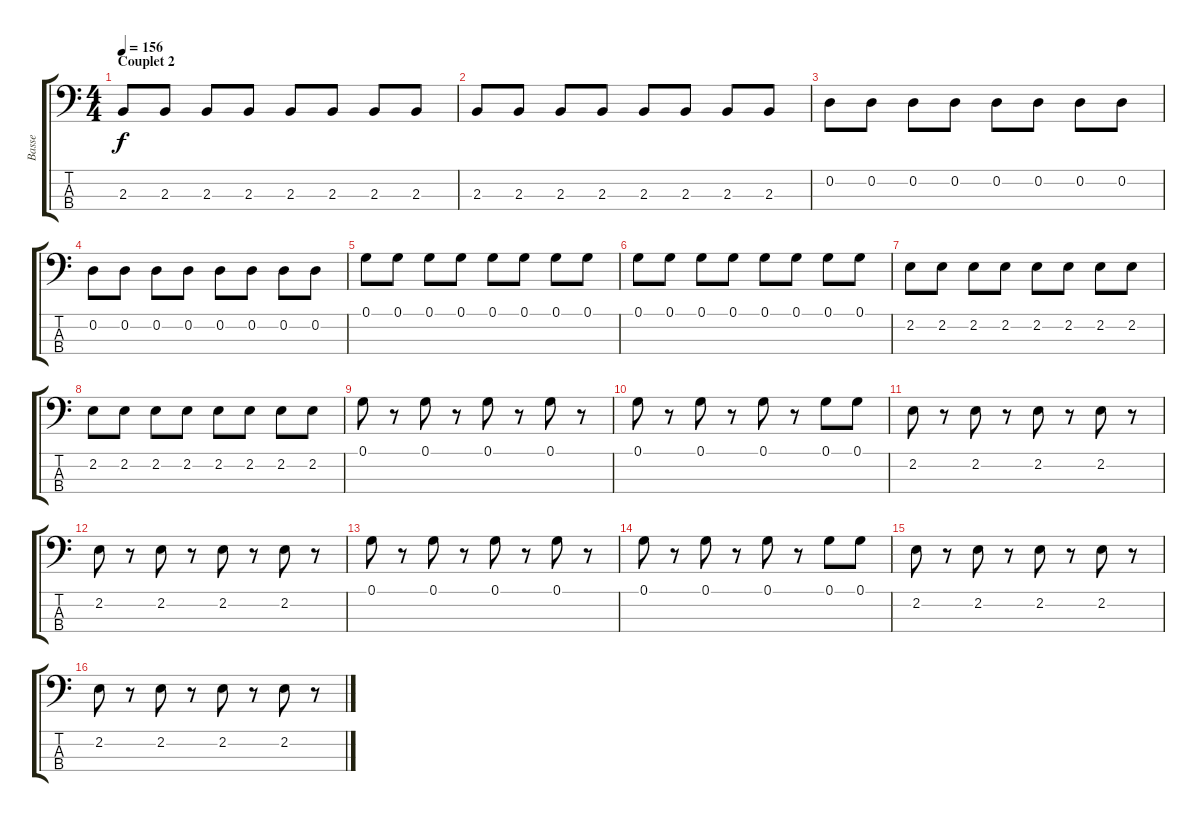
\track ("Basse" "Basse") {instrument electricbasspick}
\staff {score tabs}
\tuning (G2 D2 A1 E1) {hide}
\ts (4 4)
\section ("" "Couplet 2")
\tempo 156
\clef f4
\ks c
2.3.8{dy f} 2.3.8 2.3.8 2.3.8 2.3.8 2.3.8 2.3.8 2.3.8 |
2.3.8 2.3.8 2.3.8 2.3.8 2.3.8 2.3.8 2.3.8 2.3.8 |
0.2.8 0.2.8 0.2.8 0.2.8 0.2.8 0.2.8 0.2.8 0.2.8 |
0.2.8 0.2.8 0.2.8 0.2.8 0.2.8 0.2.8 0.2.8 0.2.8 |
0.1.8 0.1.8 0.1.8 0.1.8 0.1.8 0.1.8 0.1.8 0.1.8 |
0.1.8 0.1.8 0.1.8 0.1.8 0.1.8 0.1.8 0.1.8 0.1.8 |
2.2.8 2.2.8 2.2.8 2.2.8 2.2.8 2.2.8 2.2.8 2.2.8 |
2.2.8 2.2.8 2.2.8 2.2.8 2.2.8 2.2.8 2.2.8 2.2.8 |
0.1.8 r.8 0.1.8 r.8 0.1.8 r.8 0.1.8 r.8 |
0.1.8 r.8 0.1.8 r.8 0.1.8 r.8 0.1.8 0.1.8 |
2.2.8 r.8 2.2.8 r.8 2.2.8 r.8 2.2.8 r.8 |
2.2.8 r.8 2.2.8 r.8 2.2.8 r.8 2.2.8 r.8 |
0.1.8 r.8 0.1.8 r.8 0.1.8 r.8 0.1.8 r.8 |
0.1.8 r.8 0.1.8 r.8 0.1.8 r.8 0.1.8 0.1.8 |
2.2.8 r.8 2.2.8 r.8 2.2.8 r.8 2.2.8 r.8 |
2.2.8 r.8 2.2.8 r.8 2.2.8 r.8 2.2.8 r.8
